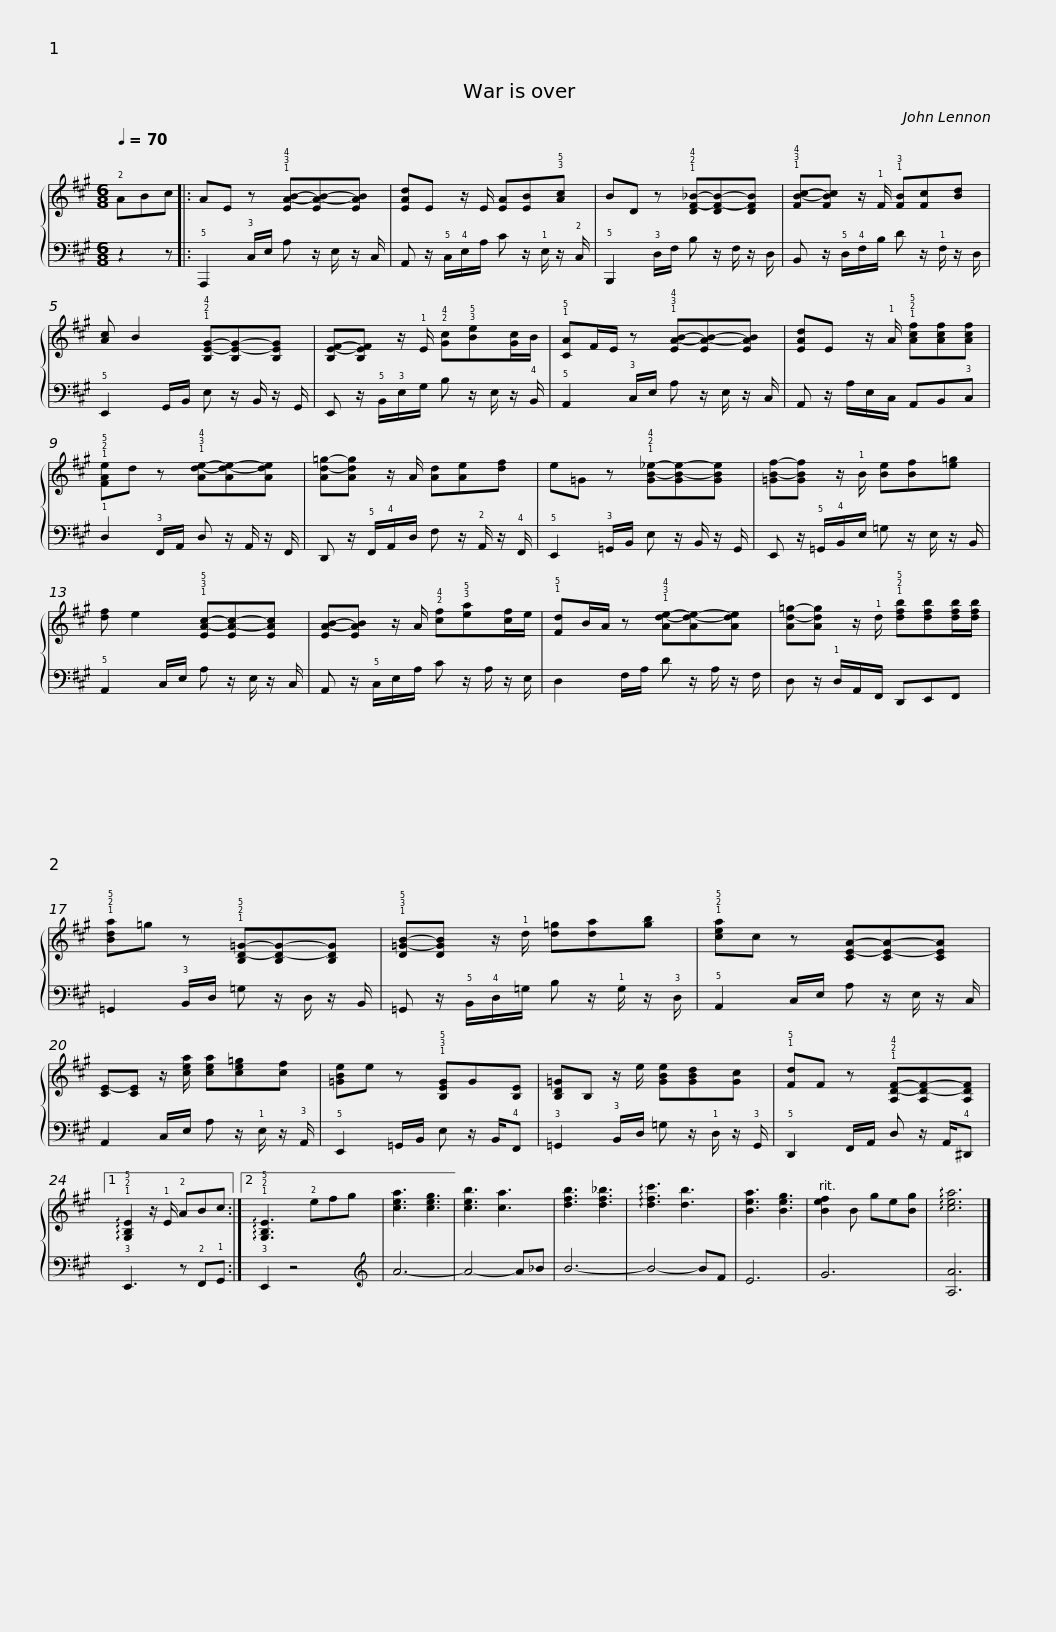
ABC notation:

X:1
%%score { 1 | 2 }
L:1/8
Q:1/4=70
M:6/8
I:linebreak $
K:A
V:1 treble
V:2 bass
V:1
 !2!ABc |: AE z !1!!3!!4![EA-B-][EA-B-][EAB] | [EAd]E z/ E/ [EA][EB]!3!!5![Ac] | BD z !1!!2!!4![DF-_B-][DF-B-][DFB] |$ !1!!3!!4![FB-c-][FBc] z/ !1!F/ !1!!3![FB][Fc][Bd] | %5
 [Ac] B2 !1!!2!!4![B,E-G-][B,E-G-][B,EG] | [B,E-F-][B,EF] z/ !1!E/ !2!!4![Gc]!3!!5![Be][Gc]/B/ |$ !1!!5![CA]F/E/ z !1!!3!!4![EA-B-][EA-B-][EAB] | [EAd]E z/ !1!A/ !1!!2!!5![Acf][Acf][Acf] | !1!!2!!5![FAe]d z !1!!3!!4![Ad-e-][Ad-e-][Ade] | %10
 [Ad-=g-][Adg] z/ A/ [Ad][Ae][df] |$ e=G z !1!!2!!4![GB-_e-][GB-e-][GBe] | [=GB-f-][GBf] z/ !1!B/ [Be][Bf][e=g] | [df] e2 !1!!3!!5![EA-c-][EA-c-][EAc] | [EA-B-][EAB] z/ A/ !2!!4![cf]!3!!5![ea][cf]/e/ |$ %15
 !1!!5![Fd]B/A/ z !1!!3!!4![Ad-e-][Ad-e-][Ade] | [Ad-=g-][Adg] z/ !1!d/ !1!!2!!5![dfb][dfb][dfb]/[dfb]/ | !1!!2!!5![Bda]=g z !1!!2!!5![B,D-=G-][B,D-G-][B,DG] | !1!!3!!5![D=G-B-][DGB] z/ !1!d/ [d=g][da][gb] |$ !1!!2!!5![cea]c z [CE-A-][CE-A-][CEA] | %20
 [CE-][CE] z/ [cea]/ [cea][ce=g][cf] | [=GBe]e z !1!!3!!5![B,EG]G[B,E] | [B,D=G]B, z/ e/ [GBe][GBd][Gc] |$ !1!!5![Fd]F z !1!!2!!4![A,D-F-][A,D-F-][A,DF] |1 !arpeggio!!1!!2!!5![G,B,E]2 z/ !1!E/ !2!ABc :|2 %25
 !arpeggio!!1!!2!!5![G,B,E]3 !2!efg | [cea]3 [ceg]3 | [ceb]3 [ca]3 | [dfb]3 [df_b]3 | !arpeggio![dfc']3 [db]3 |$ %30
 [Bea]3 [Beg]3 | [Bef]2 B ge[Bg] | !arpeggio![cea]6 |] %33
V:2
 z2 z |: !5!A,,,2 !3!C,/E,/ A, z/ E,/ z/ C,/ | A,, z/ !5!C,/!4!E,/A,/ C z/ !1!E,/ z/ !2!C,/ | !5!B,,,2 !3!D,/F,/ B, z/ F,/ z/ D,/ |$ B,, z/ !5!D,/!4!F,/B,/ D z/ !1!F,/ z/ D,/ | %5
 !5!E,,2 G,,/B,,/ E, z/ B,,/ z/ G,,/ | E,, z/ !5!B,,/!3!E,/G,/ B, z/ E,/ z/ !4!B,,/ |$ !5!A,,2 !3!C,/E,/ A, z/ E,/ z/ C,/ | A,, z/ A,/E,/C,/ A,,B,,!3!C, | !1!D,2 !3!F,,/A,,/ D, z/ A,,/ z/ F,,/ | %10
 D,, z/ !5!F,,/!4!A,,/D,/ F, z/ !2!A,,/ z/ !4!F,,/ |$ !5!E,,2 !3!=G,,/B,,/ E, z/ B,,/ z/ G,,/ | E,, z/ !5!=G,,/!4!B,,/E,/ =G, z/ E,/ z/ B,,/ | !5!A,,2 C,/E,/ A, z/ E,/ z/ C,/ | A,, z/ !5!C,/E,/A,/ C z/ A,/ z/ E,/ |$ %15
 D,2 F,/A,/ D z/ A,/ z/ F,/ | D, z/ !1!D,/A,,/F,,/ D,,E,,F,, | =G,,2 !3!B,,/D,/ =G, z/ D,/ z/ B,,/ | =G,, z/ !5!B,,/!4!D,/=G,/ B, z/ !1!G,/ z/ !3!D,/ |$ !5!A,,2 C,/E,/ A, z/ E,/ z/ C,/ | %20
 A,,2 C,/E,/ A, z/ !1!E,/ z/ !3!A,,/ | !5!E,,2 =G,,/B,,/ E, z/ B,,/!4!F,, | !3!=G,,2 !3!B,,/D,/ =G, z/ !1!D,/ z/ !3!G,,/ |$ !5!D,,2 F,,/A,,/ D, z/ A,,/!4!^D,, |1 !3!E,,3 z !2!F,,!1!G,, :|2 %25
 !3!E,,2 z4 |[K:treble] A6- | A4- A_B | B6- | B4- BF |$ %30
 E6 | G6 | [A,A]6 |] %33
